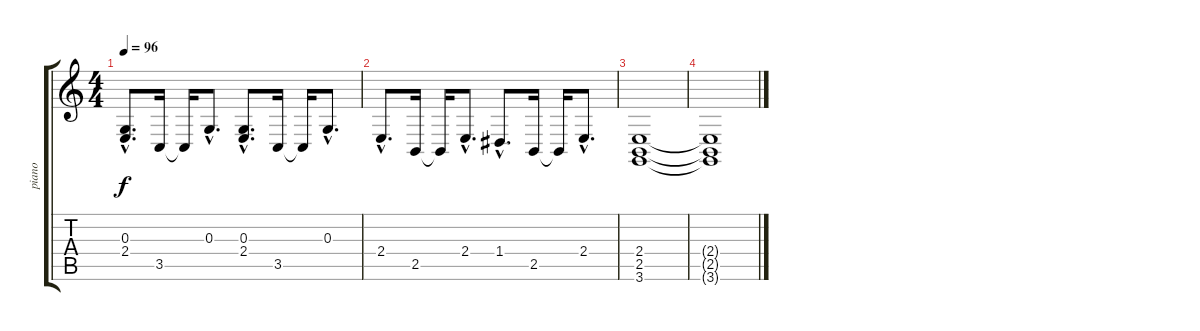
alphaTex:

\track ("piano" "piano") {instrument acousticgrandpiano}
\staff {score tabs}
\tuning (E4 B3 G3 D3 A2 E2) {hide}
\ts (4 4)
\tempo 96
\clef g2
\ks c
(0.3{hac} 2.4{hac}).8{d dy f} 3.5.16 3.5{t}.16 0.3{hac}.8{d} (0.3{hac} 2.4{hac}).8{d} 3.5.16 3.5{t}.16 0.3{hac}.8{d} |
2.4{hac}.8{d} 2.5.16 2.5{t}.16 2.4{hac}.8{d} 1.4{hac}.8{d} 2.5.16 2.5{t}.16 2.4{hac}.8{d} |
(2.4 2.5 3.6).1 |
(2.4{t} 2.5{t} 3.6{t}).1
